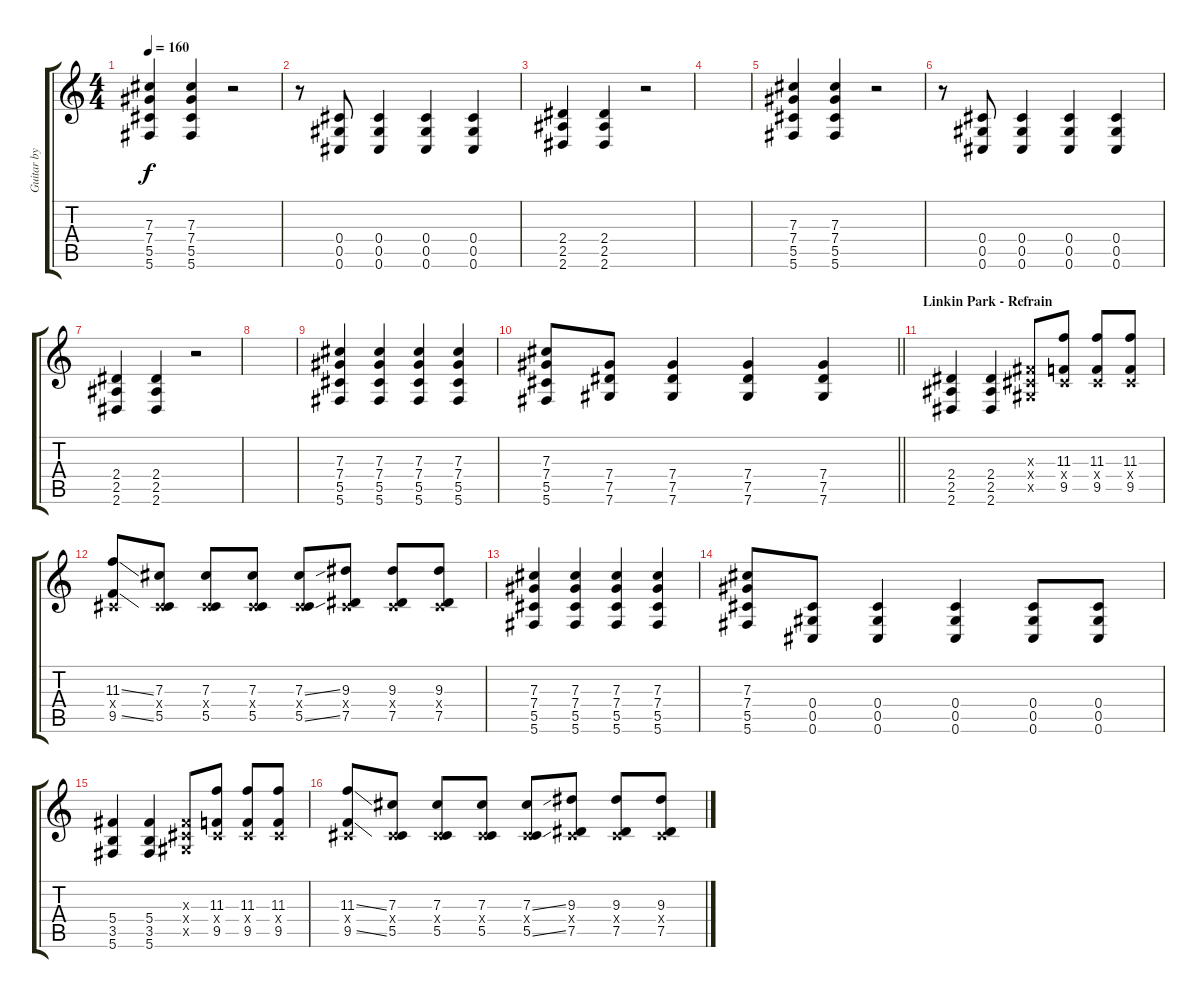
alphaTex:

\track ("Guitar by Brad Delson" "Guitar by ") {instrument distortionguitar}
\staff {score tabs}
\tuning (Eb4 Bb3 Gb3 Db3 Ab2 Db2) {hide}
\ts (4 4)
\tempo 160
\clef g2
\ks c
(7.3 7.4 5.5 5.6).4{dy f} (7.3 7.4 5.5 5.6).4 r.2 |
r.8 (0.4 0.5 0.6).8 (0.4 0.5 0.6).4 (0.4 0.5 0.6).4 (0.4 0.5 0.6).4 |
(2.4 2.5 2.6).4 (2.4 2.5 2.6).4 r.2 |
|
(7.3 7.4 5.5 5.6).4 (7.3 7.4 5.5 5.6).4 r.2 |
r.8 (0.4 0.5 0.6).8 (0.4 0.5 0.6).4 (0.4 0.5 0.6).4 (0.4 0.5 0.6).4 |
(2.4 2.5 2.6).4 (2.4 2.5 2.6).4 r.2 |
|
(7.3 7.4 5.5 5.6).4 (7.3 7.4 5.5 5.6).4 (7.3 7.4 5.5 5.6).4 (7.3 7.4 5.5 5.6).4 |
\barLineRight lightlight
(7.3 7.4 5.5 5.6).8 (7.4 7.5 7.6).8 (7.4 7.5 7.6).4 (7.4 7.5 7.6).4 (7.4 7.5 7.6).4 |
\section ("" "Linkin Park - Refrain")
(2.4 2.5 2.6).4 (2.4 2.5 2.6).4 (0.3{x} 0.4{x} 0.5{x}).8 (11.3 0.4{x} 9.5).8 (11.3 0.4{x} 9.5).8 (11.3 0.4{x} 9.5).8 |
(11.3{ss} 0.4{x} 9.5{ss}).8 (7.3 0.4{x} 5.5).8 (7.3 0.4{x} 5.5).8 (7.3 0.4{x} 5.5).8 (7.3{ss} 0.4{x} 5.5{ss}).8 (9.3 0.4{x} 7.5).8 (9.3 0.4{x} 7.5).8 (9.3 0.4{x} 7.5).8 |
(7.3 7.4 5.5 5.6).4 (7.3 7.4 5.5 5.6).4 (7.3 7.4 5.5 5.6).4 (7.3 7.4 5.5 5.6).4 |
(7.3 7.4 5.5 5.6).8 (0.4 0.5 0.6).8 (0.4 0.5 0.6).4 (0.4 0.5 0.6).4 (0.4 0.5 0.6).8 (0.4 0.5 0.6).8 |
(5.4 3.5 5.6).4 (5.4 3.5 5.6).4 (0.3{x} 0.4{x} 0.5{x}).8 (11.3 0.4{x} 9.5).8 (11.3 0.4{x} 9.5).8 (11.3 0.4{x} 9.5).8 |
(11.3{ss} 0.4{x} 9.5{ss}).8 (7.3 0.4{x} 5.5).8 (7.3 0.4{x} 5.5).8 (7.3 0.4{x} 5.5).8 (7.3{ss} 0.4{x} 5.5{ss}).8 (9.3 0.4{x} 7.5).8 (9.3 0.4{x} 7.5).8 (9.3 0.4{x} 7.5).8
